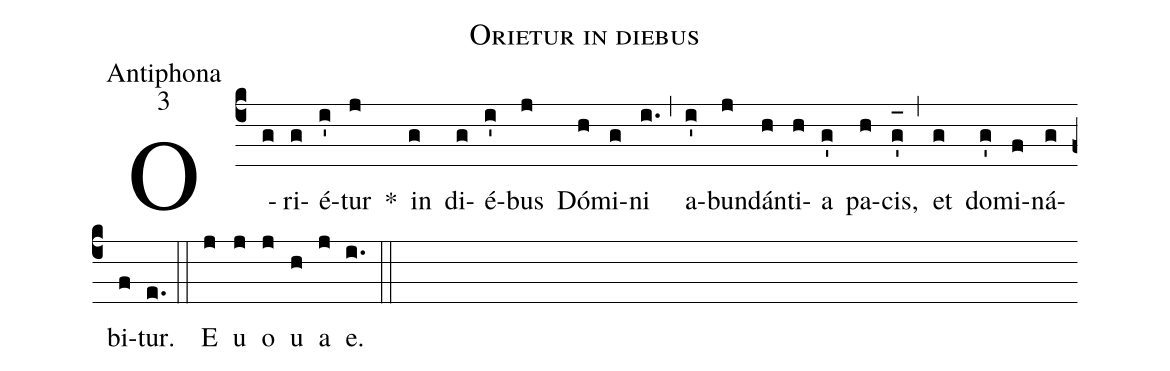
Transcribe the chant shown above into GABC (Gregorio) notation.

name:Orietur in diebus;
office-part:Antiphona;
mode:3;
%%
(c4) O(g)ri(g)é(i')tur(j) *() in(g) di(g)é(i')bus(j) Dó(h)mi(g)ni(i.) (,) a(i')bun(j)dán(h)ti(h)a(g') pa(h)cis,(g'_[oh:h]) (,) et(g) do(g')mi(f)ná(g)bi(f)tur.(e.) (::) <eu>E(j) u(j) o(j) u(h) a(j) e.</eu>(i.) (::)
